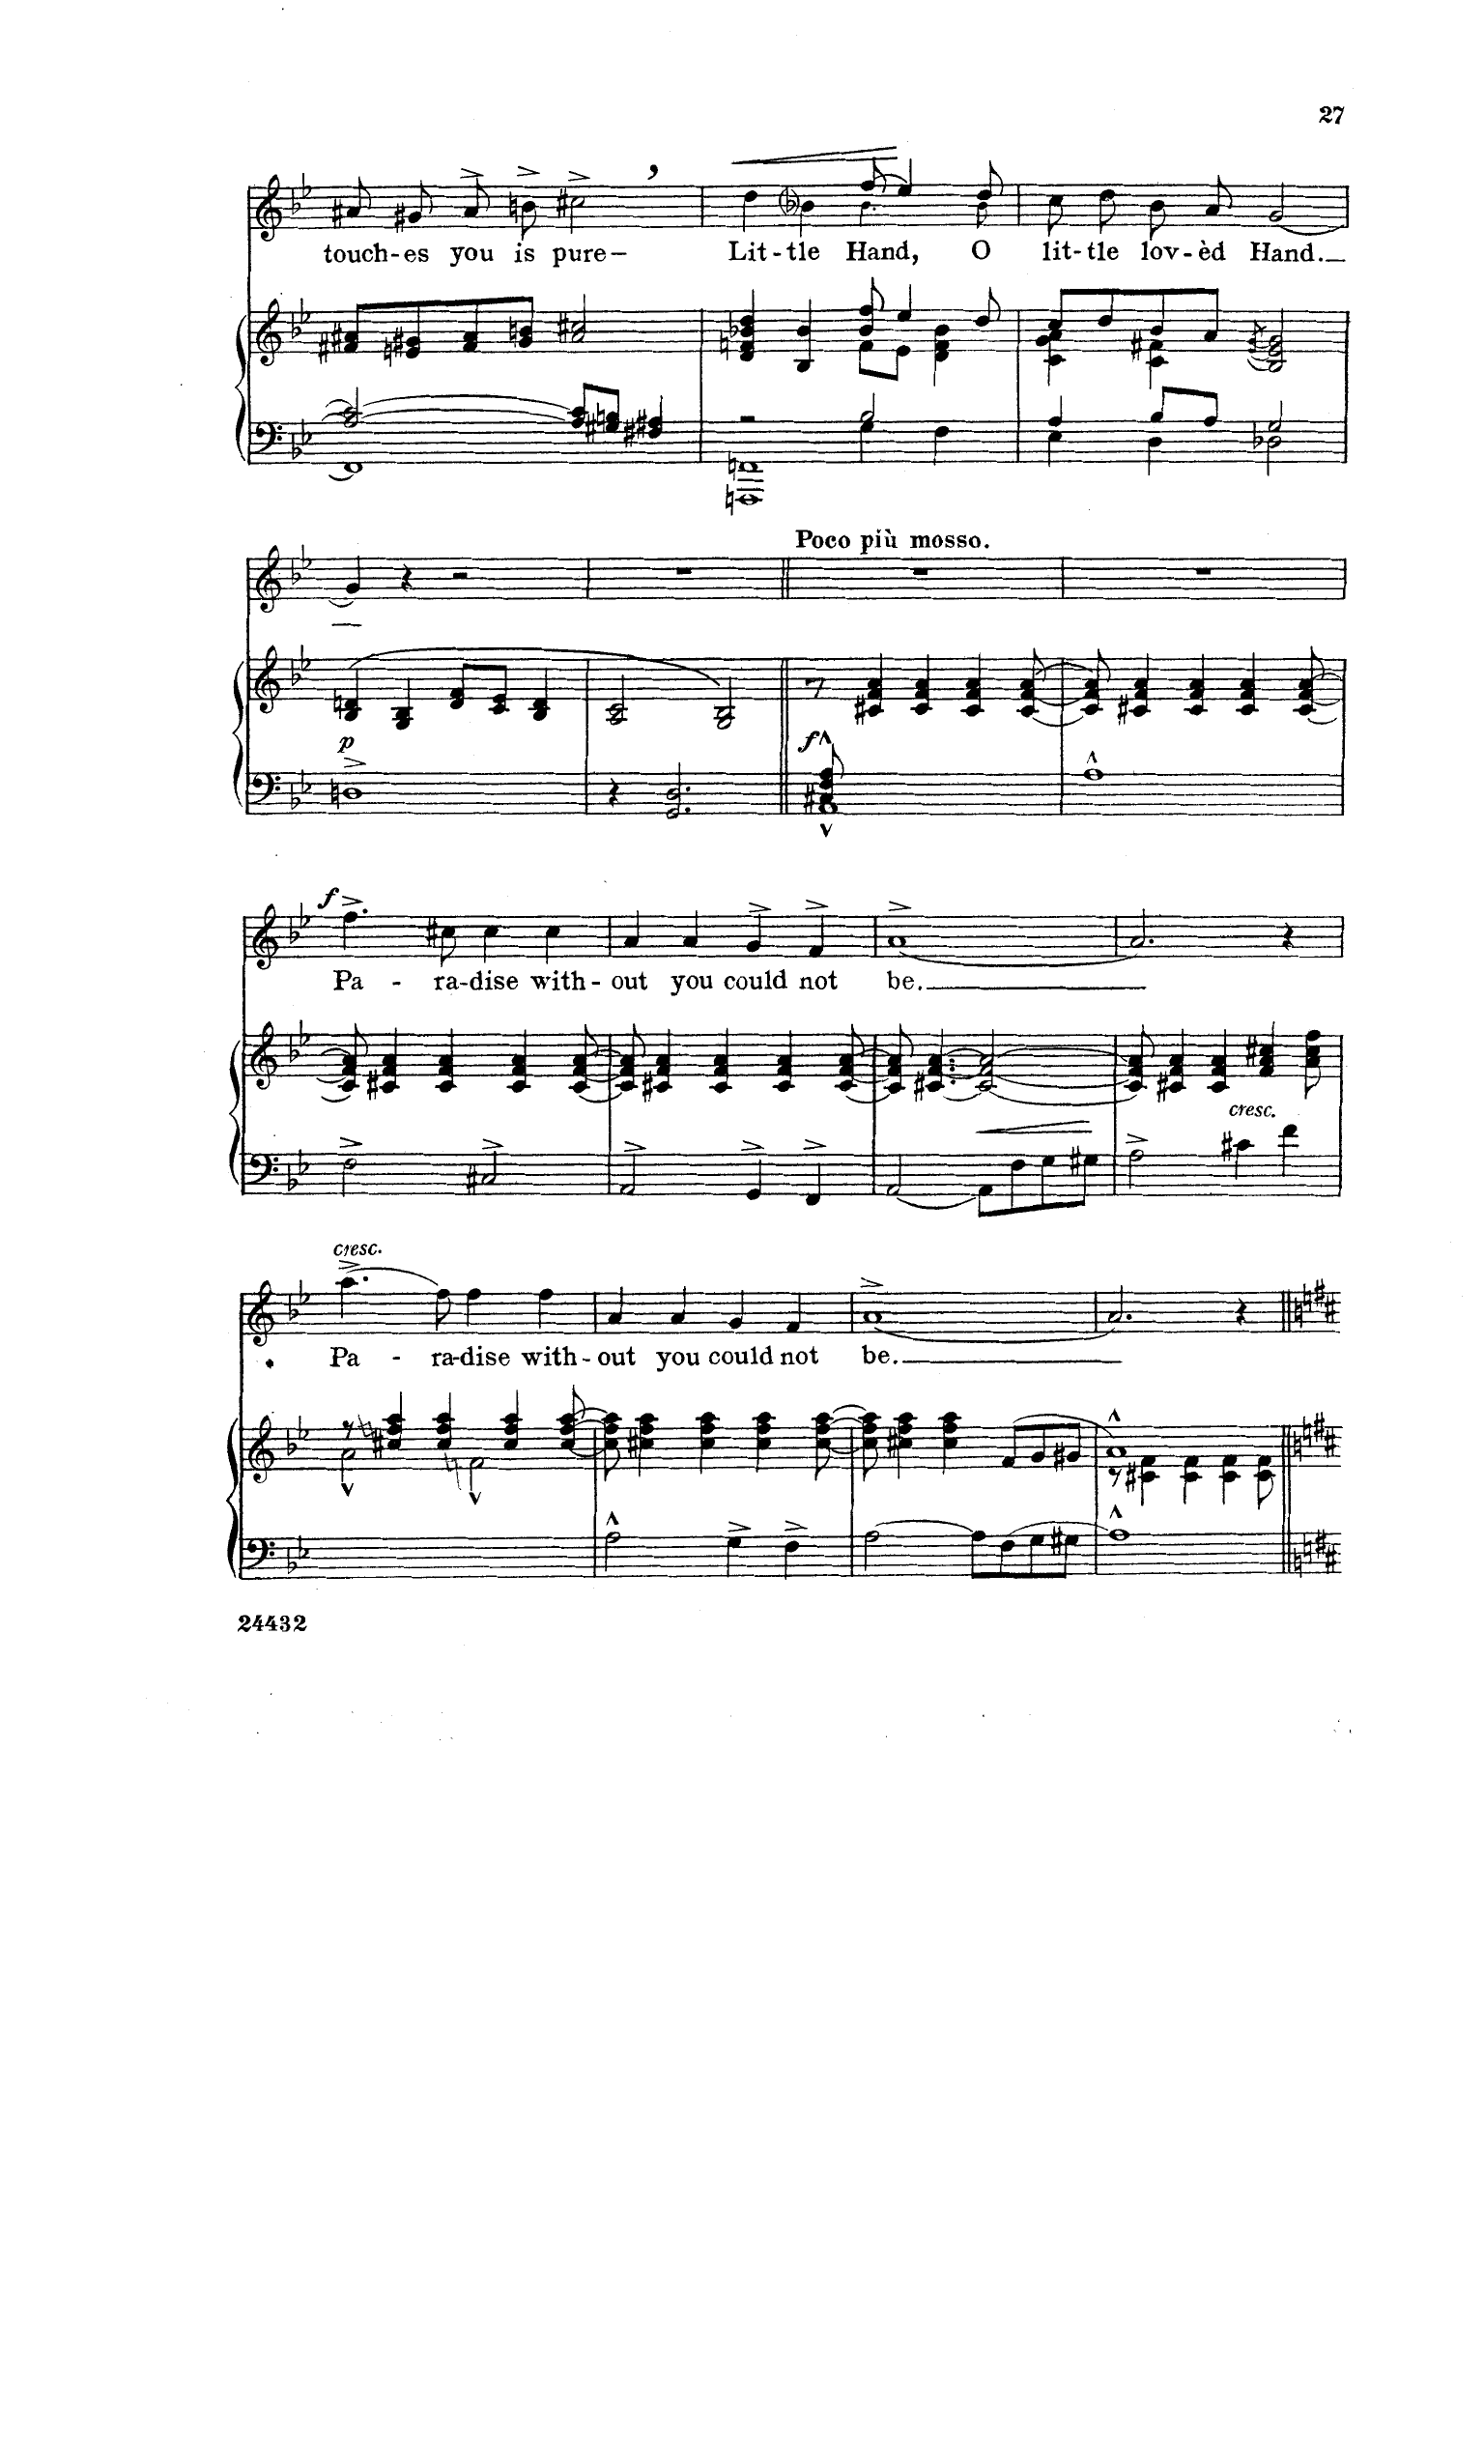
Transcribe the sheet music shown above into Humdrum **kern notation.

**kern	**kern	**dynam	**kern	**text	**dynam
*part2	*part2	*part2	*part1	*part1	*part1
*staff3	*staff2	*staff2/3	*staff1	*staff1	*staff1
*I"Piano	*	*	*I"Voice	*	*
*I'Pno	*	*	*	*	*
*clefF4	*clefG2	*	*clefG2	*	*
*k[b-e-]	*k[b-e-]	*	*k[b-e-]	*	*
*M4/4	*M4/4	*	*M4/4	*	*
=26	=26	=26	=26	=26	=26
*^	*	*	*	*	*
2A#/_ 2c#/_	1FF#]	8f#X/ 8a#X/L	.	8a#X/L	touch-	.
.	.	8en/ 8g#X/	.	8g#X/J	-es	.
.	.	8f#/ 8a#/	.	8a#^>/L	you	.
.	.	8g#/ 8bn/J	.	8bn^/J	is	.
8A#/] 8c#/]L	.	2a#/ 2cc#X/	.	2cc#X^,\	pure —	.
8G#X/ 8Bn/J	.	.	.	.	.	.
4F#X/ 4A#X/	.	.	.	.	.	.
=27	=27	=27	=27	=27	=27	=27
*	*^	*^	*	*	*	*
!	!	!	!	!	!	!	!	!LO:HP:b
*	*	*	*	*	*	*^	*	*
2r	1FFFn 1FFn	2ryy	4d/ 4fn/ 4b-X/ 4dd/	2ryy	.	4dd\	2ryy	Lit-	<
.	.	.	4B-/ 4b-/	.	.	4b-i\	.	-tle	.
2B-/	.	4G\	8b-/ 8ff/	8f\L	.	(8ff/	4.b-\	Hand,	.
.	.	.	4ee-/	8e-\J	.	4ee-/)	.	.	[
.	.	4F\	.	4d\ 4f\ 4b-\	.	.	.	.	.
.	.	.	8dd/	.	.	8dd/	8b-\	O	.
*	*v	*v	*	*	*	*v	*v	*	*
=28	=28	=28	=28	=28	=28	=28	=28
4A/	4E-\	8cc/L	4c\ 4g\ 4a\	.	8cc\L	lit-	.
.	.	8dd/	.	.	8dd\J	-tle	.
8B-/L	4D\	8b-/	4c\ 4f#X\	.	8b-/L	lov-	.
8A/J	.	8a/J	.	.	8a/J	-èd	.
.	.	(<[8qe-/ [<8qg/	.	.	.	.	.
2G/	2D-X\	2B-/ 2e-/] 2g/])	2ryy	.	[2g/	Hand.	.
=29	=29	=29	=29	=29	=29	=29	=29
!	!	!	!	!LO:DY:b	!	!	!
*v	*v	*	*	*	*	*	*
*	*v	*v	*	*	*	*
1Dn^	(4B-/ 4dn/	p	4g/]	.	.
.	4G/ 4B-/	.	4r	.	.
.	8d/ 8f/L	.	2r	.	.
.	8c/ 8e-/J	.	.	.	.
.	4B-/ 4d/	.	.	.	.
=30	=30	=30	=30	=30	=30
4r	2A/ 2c/	.	1r	.	.
2.GG/ 2.D/	.	.	.	.	.
.	2G/ 2B-/)	.	.	.	.
=31||	=31||	=31||	=31||	=31||	=31||
*^	*	*	*	*	*
!	!	!	!	!LO:TX:a:B:t=Poco più mosso	!	!
!	!	!	!LO:DY:b	!	!	!
8C#X/^^ 8F/^^ 8A/^^	1AA^^	8ryy	f	1r	.	.
2..ryy	.	4c#X/ 4f/ 4a/	.	.	.	.
.	.	4c#/ 4f/ 4a/	.	.	.	.
.	.	4c#/ 4f/ 4a/	.	.	.	.
.	.	[8c#/ [8f/ [8a/	.	.	.	.
*v	*v	*	*	*	*	*
=32	=32	=32	=32	=32	=32
1A^^	8c#/] 8f/] 8a/]	.	1r	.	.
.	4c#X/ 4f/ 4a/	.	.	.	.
.	4c#/ 4f/ 4a/	.	.	.	.
.	4c#/ 4f/ 4a/	.	.	.	.
.	[8c#/ [8f/ [8a/	.	.	.	.
=33	=33	=33	=33	=33	=33
!	!	!	!	!	!LO:DY:a
2F^\	8c#/] 8f/] 8a/]	.	4.ff^\	Pa-	f
.	4c#X/ 4f/ 4a/	.	.	.	.
.	4c#/ 4f/ 4a/	.	8cc#X\	-ra-	.
2C#X^>/	.	.	4cc#\	-dise	.
.	4c#/ 4f/ 4a/	.	.	.	.
.	.	.	4cc#\	with-	.
.	[8c#/ [8f/ [8a/	.	.	.	.
=34	=34	=34	=34	=34	=34
2AA^>/	8c#/] 8f/] 8a/]	.	4a/	-out	.
.	4c#X/ 4f/ 4a/	.	.	.	.
.	.	.	4a/	you	.
.	4c#/ 4f/ 4a/	.	.	.	.
4GG^>/	.	.	4g^>/	could	.
.	4c#/ 4f/ 4a/	.	.	.	.
4FF^>/	.	.	4f^>/	not	.
.	[8c#/ [8f/ [8a/	.	.	.	.
=35	=35	=35	=35	=35	=35
[<2AA/	8c#/] 8f/] 8a/]	.	[1a^>	be.	.
.	[4.c#X/ [4.f/ [4.a/	.	.	.	.
8AA\L]	2c#/_ 2f/_ 2a/_	.	.	.	.
8F\	.	.	.	.	.
8G\	.	.	.	.	.
8G#X\J	.	.	.	.	.
=36	=36	=36	=36	=36	=36
2A^\	8c#/] 8f/] 8a/]	.	2.a/]	.	.
.	4c#X/ 4f/ 4a/	.	.	.	.
!	!LO:TX:b:i:t=cresc.	!	!	!	!
.	4c#/ 4f/ 4a/	.	.	.	.
4c#X\	.	.	.	.	.
.	4f/ 4a/ 4cc#X/	.	.	.	.
4f\	.	.	4r	.	.
.	8a\ 8cc#\ 8ff\	.	.	.	.
=37	=37	=37	=37	=37	=37
*	*^	*	*	*	*
!	!	!	!	!LO:TX:a:i:t=cresc.	!	!
1ryy	8r	2a^^\	.	(4.aa^\	Pa-	.
.	4cc#X/ 4ff/ 4aa/	.	.	.	.	.
.	4cc#/ 4ff/ 4aa/	.	.	8ff\)	-ra-	.
.	.	2f^^\	.	4ff\	-dise	.
.	4cc#/ 4ff/ 4aa/	.	.	.	.	.
.	.	.	.	4ff\	with-	.
.	[8cc#/ [8ff/ [8aa/	.	.	.	.	.
*	*v	*v	*	*	*	*
=38	=38	=38	=38	=38	=38
2A^^\	8cc#\] 8ff\] 8aa\]	.	4a/	-out	.
.	4cc#X\ 4ff\ 4aa\	.	.	.	.
.	.	.	4a/	you	.
.	4cc#\ 4ff\ 4aa\	.	.	.	.
4G^\	.	.	4g/	could	.
.	4cc#\ 4ff\ 4aa\	.	.	.	.
4F^\	.	.	4f/	not	.
.	[8cc#\ [8ff\ [8aa\	.	.	.	.
=39	=39	=39	=39	=39	=39
[2A\	8cc#\] 8ff\] 8aa\]	.	[1a^>	be.	.
.	4cc#X\ 4ff\ 4aa\	.	.	.	.
.	4cc#\ 4ff\ 4aa\	.	.	.	.
8A\L]	.	.	.	.	.
8F\	(>8f/L	.	.	.	.
8G\	8g/	.	.	.	.
8G#X\J	8g#X/J	.	.	.	.
=40	=40	=40	=40	=40	=40
*	*^	*	*	*	*
1A^^	1a^^)	8r	.	2.a/]	.	.
.	.	4c#X\ 4f\	.	.	.	.
.	.	4c#\ 4f\	.	.	.	.
.	.	4c#\ 4f\	.	.	.	.
.	.	.	.	4r	.	.
.	.	8c#\ 8f\	.	.	.	.
*	*v	*v	*	*	*	*
=||	=||	=||	=||	=||	=||
*-	*-	*-	*-	*-	*-
